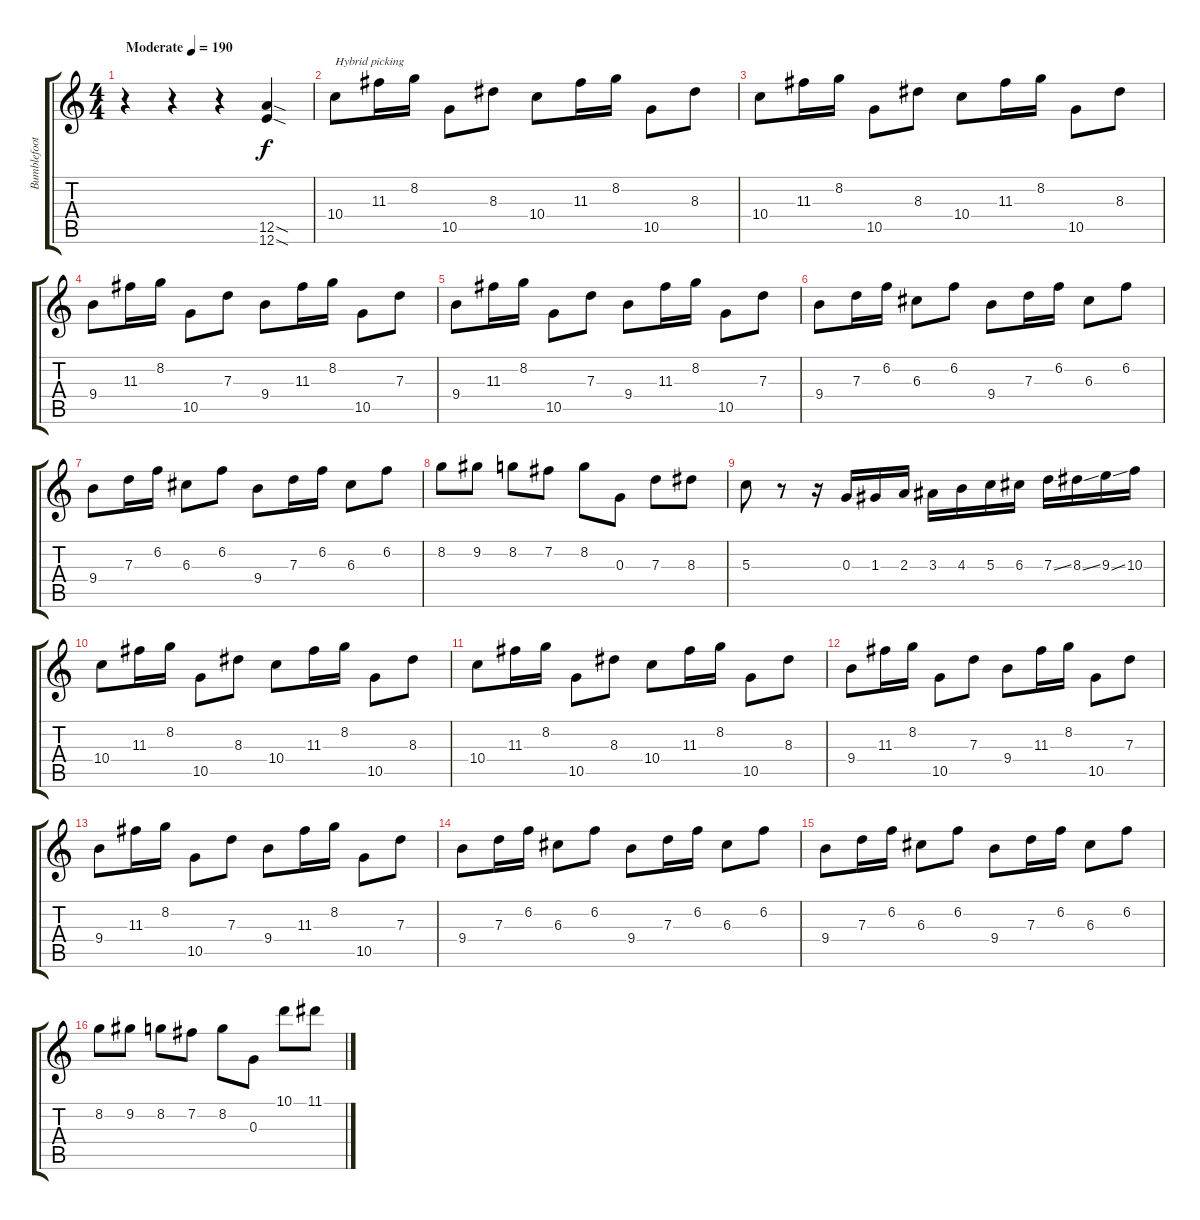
\track ("Bumblefoot" "Bumblefoot") {instrument distortionguitar}
\staff {score tabs}
\tuning (E4 B3 G3 D3 A2 E2) {hide}
\ts (4 4)
\tempo (190 "Moderate")
\clef g2
\ks c
r.4{dy f instrument distortionguitar} r.4 r.4 (12.5{sod} 12.6{sod}).4 |
10.4.8{txt "Hybrid picking"} 11.3.16 8.2.16 10.5.8 8.3.8 10.4.8 11.3.16 8.2.16 10.5.8 8.3.8 |
10.4.8 11.3.16 8.2.16 10.5.8 8.3.8 10.4.8 11.3.16 8.2.16 10.5.8 8.3.8 |
9.4.8 11.3.16 8.2.16 10.5.8 7.3.8 9.4.8 11.3.16 8.2.16 10.5.8 7.3.8 |
9.4.8 11.3.16 8.2.16 10.5.8 7.3.8 9.4.8 11.3.16 8.2.16 10.5.8 7.3.8 |
9.4.8 7.3.16 6.2.16 6.3.8 6.2.8 9.4.8 7.3.16 6.2.16 6.3.8 6.2.8 |
9.4.8 7.3.16 6.2.16 6.3.8 6.2.8 9.4.8 7.3.16 6.2.16 6.3.8 6.2.8 |
8.2.8 9.2.8 8.2.8 7.2.8 8.2.8 0.3.8 7.3.8 8.3.8 |
5.3.8 r.8 r.16 0.3.16 1.3.16 2.3.16 3.3.16 4.3.16 5.3.16 6.3.16 7.3{ss}.16 8.3{ss}.16 9.3{ss}.16 10.3.16 |
10.4.8 11.3.16 8.2.16 10.5.8 8.3.8 10.4.8 11.3.16 8.2.16 10.5.8 8.3.8 |
10.4.8 11.3.16 8.2.16 10.5.8 8.3.8 10.4.8 11.3.16 8.2.16 10.5.8 8.3.8 |
9.4.8 11.3.16 8.2.16 10.5.8 7.3.8 9.4.8 11.3.16 8.2.16 10.5.8 7.3.8 |
9.4.8 11.3.16 8.2.16 10.5.8 7.3.8 9.4.8 11.3.16 8.2.16 10.5.8 7.3.8 |
9.4.8 7.3.16 6.2.16 6.3.8 6.2.8 9.4.8 7.3.16 6.2.16 6.3.8 6.2.8 |
9.4.8 7.3.16 6.2.16 6.3.8 6.2.8 9.4.8 7.3.16 6.2.16 6.3.8 6.2.8 |
8.2.8 9.2.8 8.2.8 7.2.8 8.2.8 0.3.8 10.1.8 11.1.8
